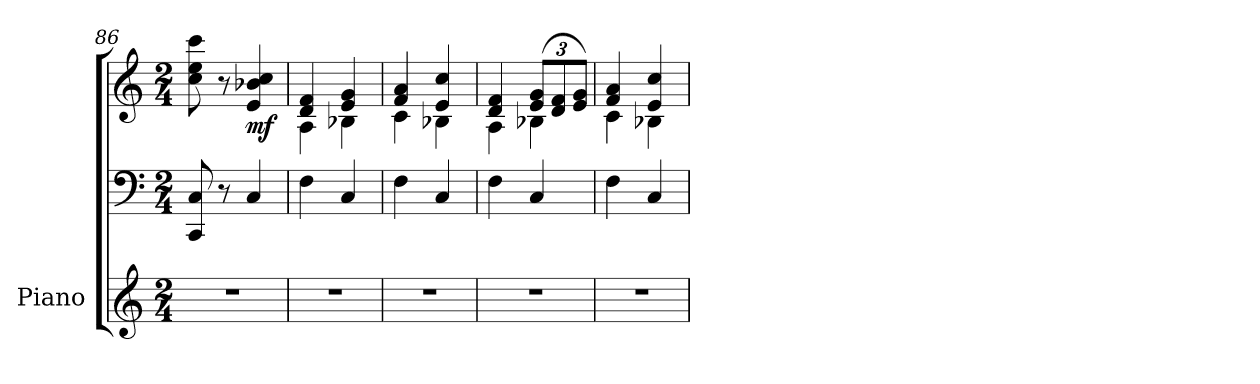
**kern	**kern	**kern	**dynam
*part1	*part1	*part1	*part1
*staff3	*staff2	*staff1	*staff1/2/3
*I"Piano	*	*	*
*I'Pno.	*	*	*
*clefG2	*clefF4	*clefG2	*
*k[]	*k[]	*k[]	*
*M2/4	*M2/4	*M2/4	*
=86	=86	=86	=86
2r	8CC/ 8C/	8cc\ 8ee\ 8ccc\	.
.	8r	8r	.
!	!	!	!LO:DY:b
.	4C/	4e/ 4b-X/ 4cc/	mf
!!LO:LB:g=z
=87	=87	=87	=87
*	*	*^	*
2r	4F\	4d/ 4f/	4A\	.
.	4C/	4e/ 4g/	4B-X\	.
=88	=88	=88	=88	=88
2r	4F\	4f/ 4a/	4c\	.
.	4C/	4e/ 4cc/	4B-X\	.
=89	=89	=89	=89	=89
2r	4F\	4d/ 4f/	4A\	.
*	*	*Xbrackettup	*	*
.	4C/	(>12e/ 12g/L	4B-X\	.
.	.	12d/ 12f/	.	.
.	.	12e/ 12g/J)	.	.
=90	=90	=90	=90	=90
2r	4F\	4f/ 4a/	4c\	.
.	4C/	4e/ 4cc/	4B-X\	.
*	*	*v	*v	*
=	=	=	=
*-	*-	*-	*-
